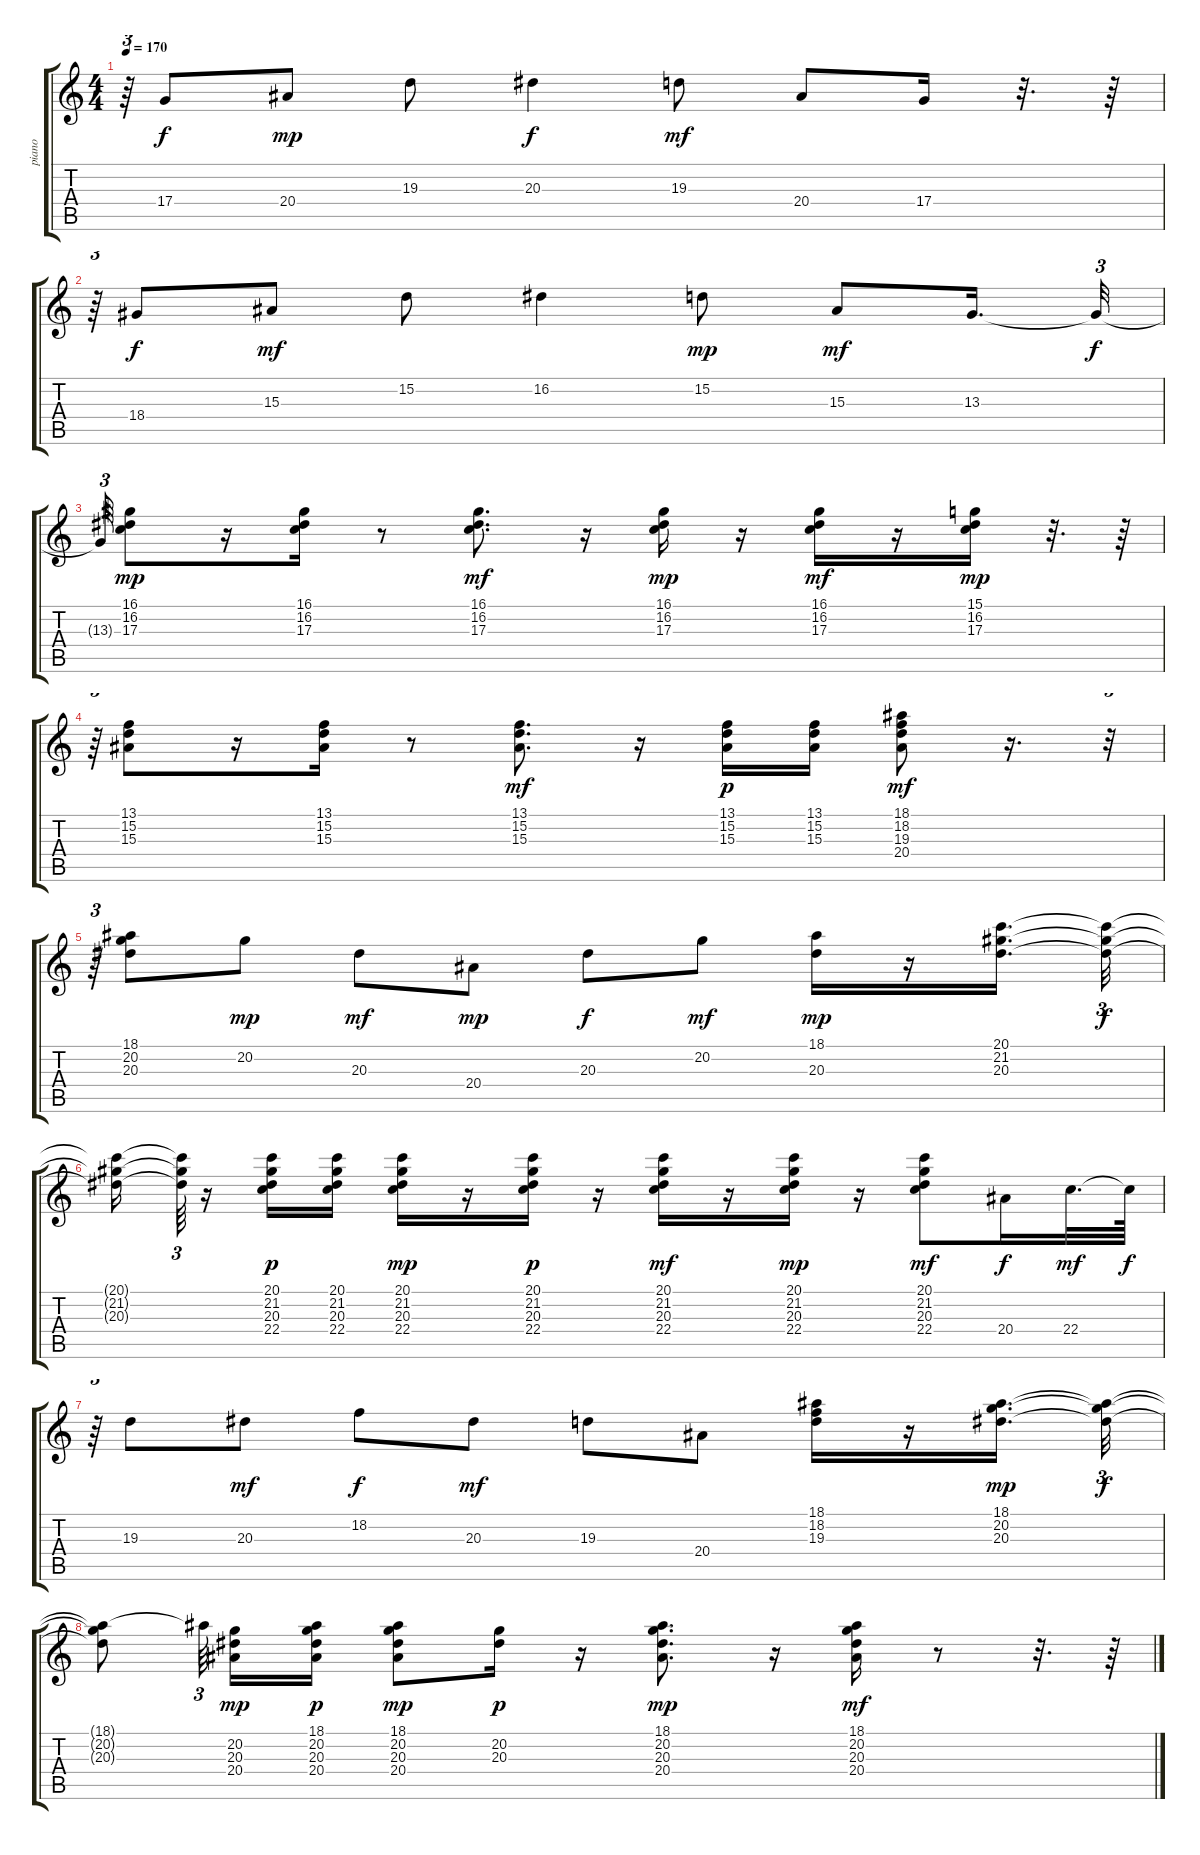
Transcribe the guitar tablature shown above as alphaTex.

\track ("piano" "piano") {instrument acousticgrandpiano}
\staff {score tabs}
\tuning (E4 B3 G3 D3 A2 E2) {hide}
\ts (4 4)
\tempo 170
\clef g2
\ks c
r.64{tu (3 2) dy mf} 17.4.8{dy f} 20.4.8{dy mp} 19.3.8 20.3.4{dy f} 19.3.8{dy mf} 20.4.8 17.4.16 r.32{d} r.64 |
r.64{tu (3 2)} 18.4.8{dy f} 15.3.8{dy mf} 15.2.8 16.2.4 15.2.8{dy mp} 15.3.8{dy mf} 13.3.16{d} 13.3{t}.32{tu (3 2) dy f} |
13.3{t}.64{tu (3 2)} (16.1 16.2 17.3).8{dy mp} r.16 (16.1 16.2 17.3).16 r.8 (16.1 16.2 17.3).8{d dy mf} r.16 (16.1 16.2 17.3).16{dy mp} r.16 (16.1 16.2 17.3).16{dy mf} r.16 (15.1 16.2 17.3).16{dy mp} r.32{d} r.64 |
r.64{tu (3 2)} (13.1 15.2 15.3).8 r.16 (13.1 15.2 15.3).16 r.8 (13.1 15.2 15.3).8{d dy mf} r.16 (13.1 15.2 15.3).16{dy p} (13.1 15.2 15.3).16 (18.1 18.2 19.3 20.4).8{dy mf} r.16{d} r.32{tu (3 2)} |
r.64{tu (3 2)} (18.1 20.2 20.3).8 20.2.8{dy mp} 20.3.8{dy mf} 20.4.8{dy mp} 20.3.8{dy f} 20.2.8{dy mf} (18.1 20.3).16{dy mp} r.16 (20.1 21.2 20.3).16{d} (20.1{t} 21.2{t} 20.3{t}).32{tu (3 2) dy f} |
(20.1{t} 21.2{t} 20.3{t}).16 (20.1{t} 21.2{t} 20.3{t}).64{tu (3 2)} r.16 (20.1 21.2 20.3 22.4).16{dy p} (20.1 21.2 20.3 22.4).16 (20.1 21.2 20.3 22.4).16{dy mp} r.16 (20.1 21.2 20.3 22.4).16{dy p} r.16 (20.1 21.2 20.3 22.4).16{dy mf} r.16 (20.1 21.2 20.3 22.4).16{dy mp} r.16 (20.1 21.2 20.3 22.4).8{dy mf} 20.4.16{dy f} 22.4.32{d dy mf} 22.4{t}.64{dy f} |
r.64{tu (3 2)} 19.3.8 20.3.8{dy mf} 18.2.8{dy f} 20.3.8{dy mf} 19.3.8 20.4.8 (18.1 18.2 19.3).16 r.16 (18.1 20.2 20.3).16{d dy mp} (18.1{t} 20.2{t} 20.3{t}).32{tu (3 2) dy f} |
(18.1{t} 20.2{t} 20.3{t}).8 18.1{t}.64{tu (3 2)} (20.2 20.3 20.4).16{dy mp} (18.1 20.2 20.3 20.4).16{dy p} (18.1 20.2 20.3 20.4).8{dy mp} (20.2 20.3).16{dy p} r.16 (18.1 20.2 20.3 20.4).8{d dy mp} r.16 (18.1 20.2 20.3 20.4).16{dy mf} r.8 r.32{d} r.64
